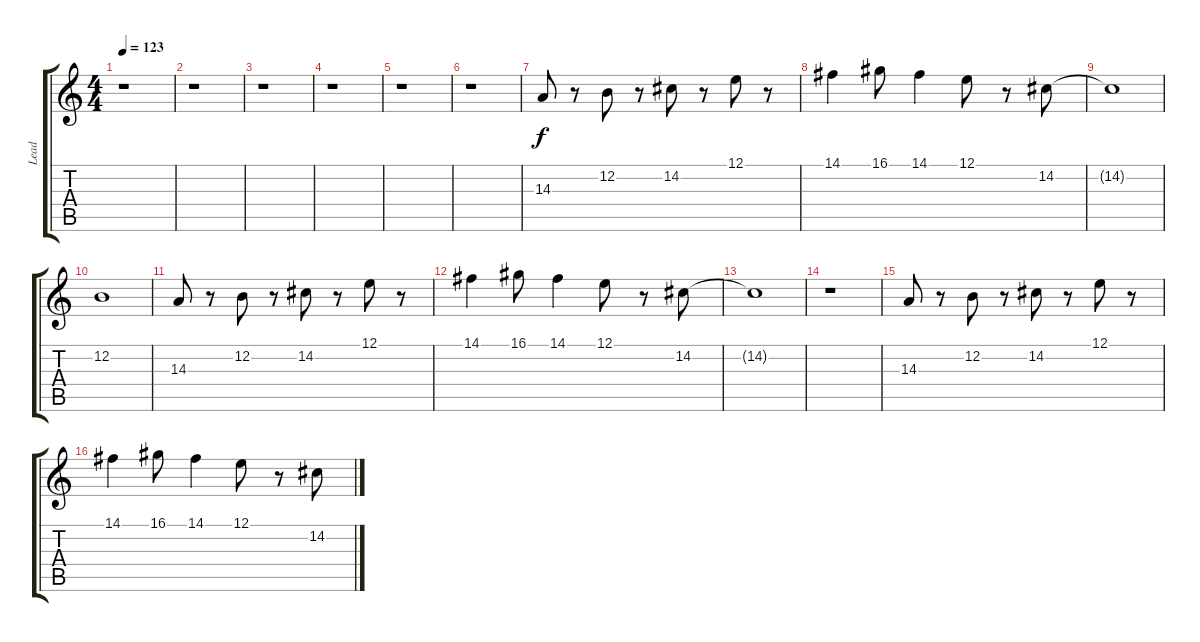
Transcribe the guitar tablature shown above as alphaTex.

\track ("Lead" "Lead") {instrument electricpiano1}
\staff {score tabs}
\tuning (E4 B3 G3 D3 A2 E2) {hide}
\ts (4 4)
\tempo 123
\clef g2
\ks c
r.1{dy f} |
r.1 |
r.1 |
r.1 |
r.1 |
r.1 |
14.3.8 r.8 12.2.8 r.8 14.2.8 r.8 12.1.8 r.8 |
14.1.4 16.1.8 14.1.4 12.1.8 r.8 14.2.8 |
14.2{t}.1 |
12.2.1 |
14.3.8 r.8 12.2.8 r.8 14.2.8 r.8 12.1.8 r.8 |
14.1.4 16.1.8 14.1.4 12.1.8 r.8 14.2.8 |
14.2{t}.1 |
r.1 |
14.3.8 r.8 12.2.8 r.8 14.2.8 r.8 12.1.8 r.8 |
14.1.4 16.1.8 14.1.4 12.1.8 r.8 14.2.8
